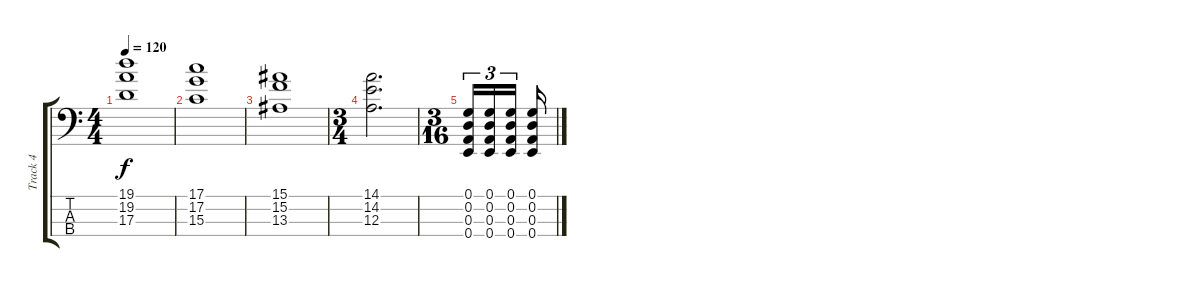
\track ("Track 4" "Track 4") {instrument distortionguitar}
\staff {score tabs}
\tuning (G2 D2 A1 E1) {hide}
\ts (4 4)
\tempo 120
\clef f4
\ks c
(19.1 19.2 17.3).1{dy f} |
(17.1 17.2 15.3).1 |
(15.1 15.2 13.3).1 |
\ts (3 4)
(14.1 14.2 12.3).2{d} |
\ts (3 16)
(0.1 0.2 0.3 0.4).16{tu (3 2)} (0.1 0.2 0.3 0.4).16{tu (3 2)} (0.1 0.2 0.3 0.4).16{tu (3 2)} (0.1 0.2 0.3 0.4).16
